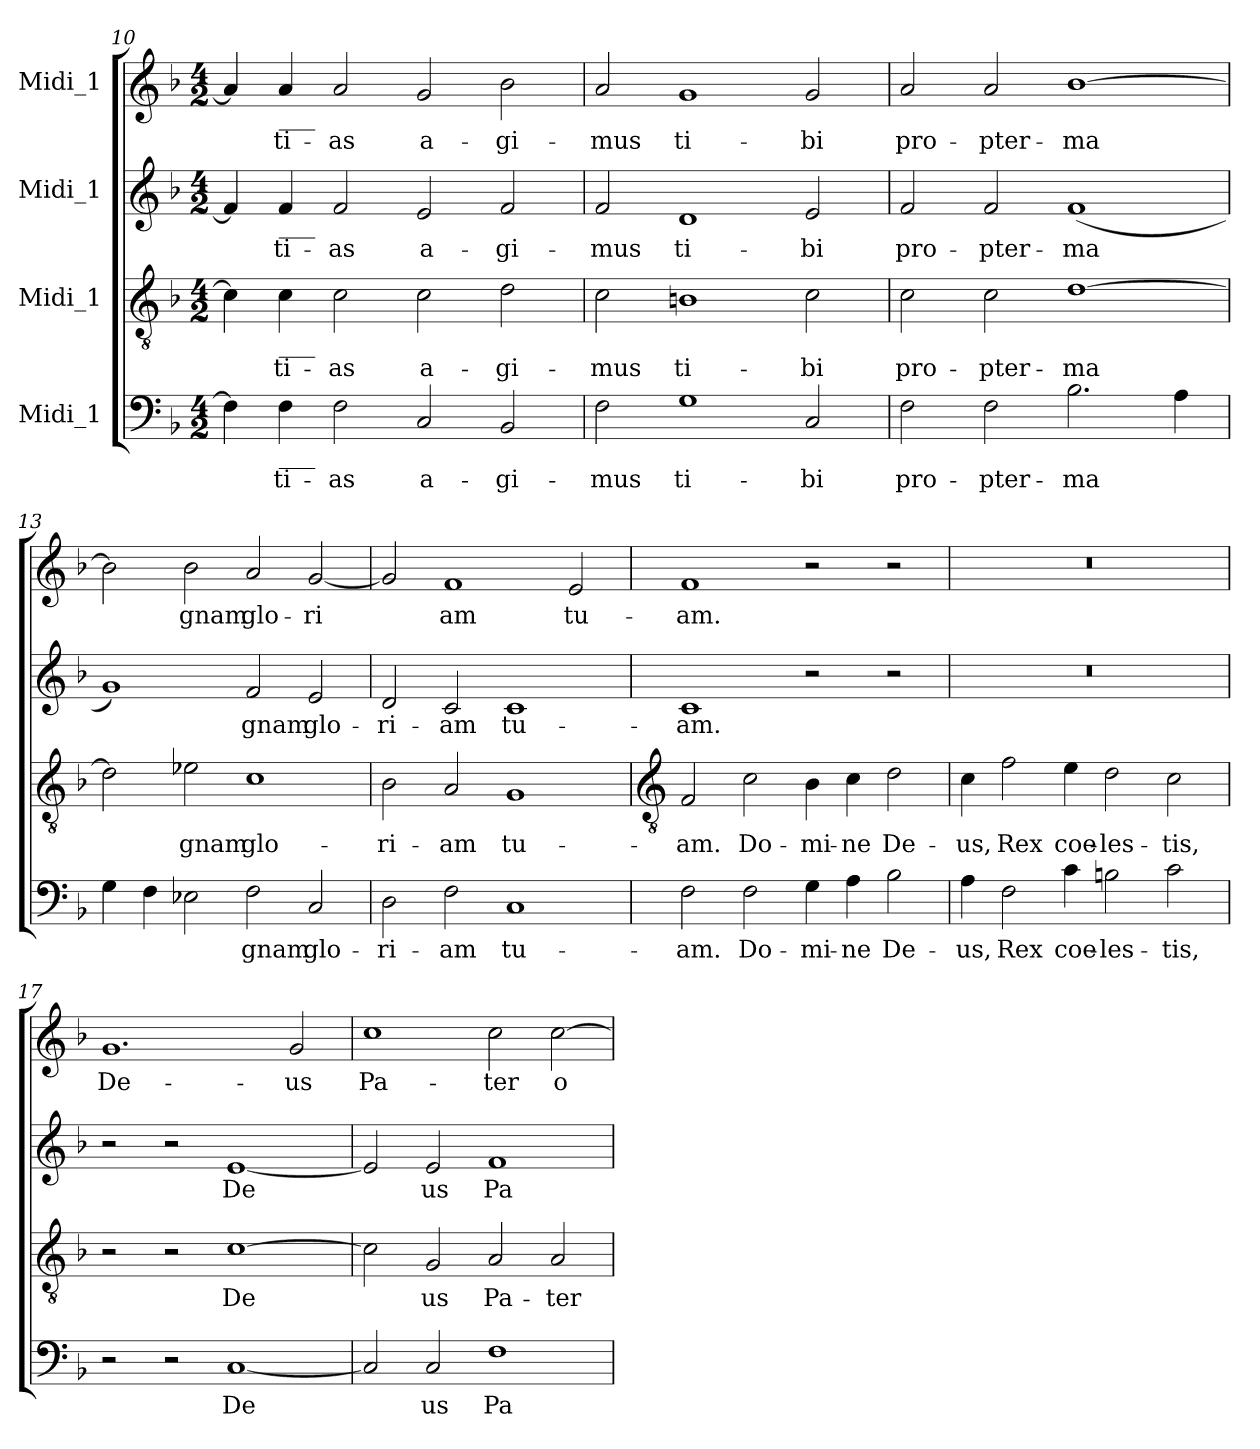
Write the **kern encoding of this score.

**kern	**text	**kern	**text	**kern	**text	**kern	**text
*part4	*part4	*part3	*part3	*part2	*part2	*part1	*part1
*staff4	*staff4	*staff3	*staff3	*staff2	*staff2	*staff1	*staff1
*I"Midi_1	*	*I"Midi_1	*	*I"Midi_1	*	*I"Midi_1	*
!!LO:LB:g=z
*clefF4	*	*clefGv2	*	*clefG2	*	*clefG2	*
*k[b-]	*	*k[b-]	*	*k[b-]	*	*k[b-]	*
*F:	*	*F:	*	*F:	*	*F:	*
*M4/2	*	*M4/2	*	*M4/2	*	*M4/2	*
=10	=10	=10	=10	=10	=10	=10	=10
4F]	.	4c]	.	4f]	.	4a]	.
!	!	!	!	!	!	!LO:TX:b:t=___	!
!	!	!	!	!LO:TX:b:t=___	!	!	!
!	!	!LO:TX:b:t=___	!	!	!	!	!
!LO:TX:b:t=___	!	!	!	!	!	!	!
!	!LO:LY:b	!	!LO:LY:b	!	!LO:LY:b	!	!LO:LY:b
4F	-ti-	4c	-ti-	4f	-ti-	4a	-ti-
!	!LO:LY:b	!	!LO:LY:b	!	!LO:LY:b	!	!LO:LY:b
2F	-as	2c	-as	2f	-as	2a	-as
!	!LO:LY:b	!	!LO:LY:b	!	!LO:LY:b	!	!LO:LY:b
2C	a-	2c	a-	2e	a-	2g	a-
!	!LO:LY:b	!	!LO:LY:b	!	!LO:LY:b	!	!LO:LY:b
2BB-	-gi-	2d	-gi-	2f	-gi-	2b-	-gi-
=11	=11	=11	=11	=11	=11	=11	=11
!	!LO:LY:b	!	!LO:LY:b	!	!LO:LY:b	!	!LO:LY:b
2F	-mus	2c	-mus	2f	-mus	2a	-mus
!	!LO:LY:b	!	!LO:LY:b	!	!LO:LY:b	!	!LO:LY:b
1G	ti-	1Bn	ti-	1d	ti-	1g	ti-
!	!LO:LY:b	!	!LO:LY:b	!	!LO:LY:b	!	!LO:LY:b
2C	-bi	2c	-bi	2e	-bi	2g	-bi
=12	=12	=12	=12	=12	=12	=12	=12
!	!LO:LY:b	!	!LO:LY:b	!	!LO:LY:b	!	!LO:LY:b
2F	pro-	2c	pro-	2f	pro-	2a	pro-
!	!LO:LY:b	!	!LO:LY:b	!	!LO:LY:b	!	!LO:LY:b
2F	-pter-	2c	-pter-	2f	-pter-	2a	-pter-
!	!LO:LY:b	!	!LO:LY:b	!	!LO:LY:b	!	!LO:LY:b
2.B-	-ma	[1d	-ma	(<1f	-ma	[1b-	-ma
4A	.	.	.	.	.	.	.
=13	=13	=13	=13	=13	=13	=13	=13
4G	.	2d]	.	1g)	.	2b-]	.
4F	.	.	.	.	.	.	.
!	!	!	!LO:LY:b	!	!	!	!LO:LY:b
2E-X	.	2e-X	gnam	.	.	2b-	gnam
!	!LO:LY:b	!	!LO:LY:b	!	!LO:LY:b	!	!LO:LY:b
2F	gnam	1c	glo-	2f	gnam	2a	glo-
!	!LO:LY:b	!	!	!	!LO:LY:b	!	!LO:LY:b
2C	glo-	.	.	2e	glo-	[2g	-ri
=14	=14	=14	=14	=14	=14	=14	=14
!	!LO:LY:b	!	!LO:LY:b	!	!LO:LY:b	!	!
2D	-ri-	2B-	-ri-	2d	-ri-	2g]	.
!	!LO:LY:b	!	!LO:LY:b	!	!LO:LY:b	!	!LO:LY:b
2F	-am	2A	-am	2c	-am	1f	am
!	!LO:LY:b	!	!LO:LY:b	!	!LO:LY:b	!	!
1C	tu-	1G	tu-	1c	tu-	.	.
!	!	!	!	!	!	!	!LO:LY:b
.	.	.	.	.	.	2e	tu-
!!LO:LB:g=z
=15	=15	=15	=15	=15	=15	=15	=15
*	*	*clefGv2	*	*	*	*	*
!	!LO:LY:b	!	!LO:LY:b	!	!LO:LY:b	!	!LO:LY:b
2F	-am.	2F	-am.	1c	-am.	1f	-am.
!	!LO:LY:b	!	!LO:LY:b	!	!	!	!
2F	Do-	2c	Do-	.	.	.	.
!	!LO:LY:b	!	!LO:LY:b	!	!	!	!
4G	-mi-	4B-	-mi-	2r	.	2r	.
!	!LO:LY:b	!	!LO:LY:b	!	!	!	!
4A	-ne	4c	-ne	.	.	.	.
!	!LO:LY:b	!	!LO:LY:b	!	!	!	!
2B-	De-	2d	De-	2r	.	2r	.
=16	=16	=16	=16	=16	=16	=16	=16
!	!LO:LY:b	!	!LO:LY:b	!	!	!	!
4A	-us,	4c	-us,	0r	.	0r	.
!	!LO:LY:b	!	!LO:LY:b	!	!	!	!
2F	Rex	2f	Rex	.	.	.	.
!	!LO:LY:b	!	!LO:LY:b	!	!	!	!
4c	coe-	4e	coe-	.	.	.	.
!	!LO:LY:b	!	!LO:LY:b	!	!	!	!
2Bn	-les-	2d	-les-	.	.	.	.
!	!LO:LY:b	!	!LO:LY:b	!	!	!	!
2c	-tis,	2c	-tis,	.	.	.	.
=17	=17	=17	=17	=17	=17	=17	=17
!	!	!	!	!	!	!	!LO:LY:b
2r	.	2r	.	2r	.	1.g	De-
2r	.	2r	.	2r	.	.	.
!	!LO:LY:b	!	!LO:LY:b	!	!LO:LY:b	!	!
[1C	De	[1c	De	[1e	De	.	.
!	!	!	!	!	!	!	!LO:LY:b
.	.	.	.	.	.	2g	-us
=18	=18	=18	=18	=18	=18	=18	=18
!	!	!	!	!	!	!	!LO:LY:b
2C]	.	2c]	.	2e]	.	1cc	Pa-
!	!LO:LY:b	!	!LO:LY:b	!	!LO:LY:b	!	!
2C	us	2G	us	2e	us	.	.
!	!LO:LY:b	!	!LO:LY:b	!	!LO:LY:b	!	!LO:LY:b
1F	Pa-	2A	Pa-	1f	Pa-	2cc	-ter
!	!	!	!LO:LY:b	!	!	!	!LO:LY:b
.	.	2A	-ter	.	.	[2cc	o
=	=	=	=	=	=	=	=
*-	*-	*-	*-	*-	*-	*-	*-
